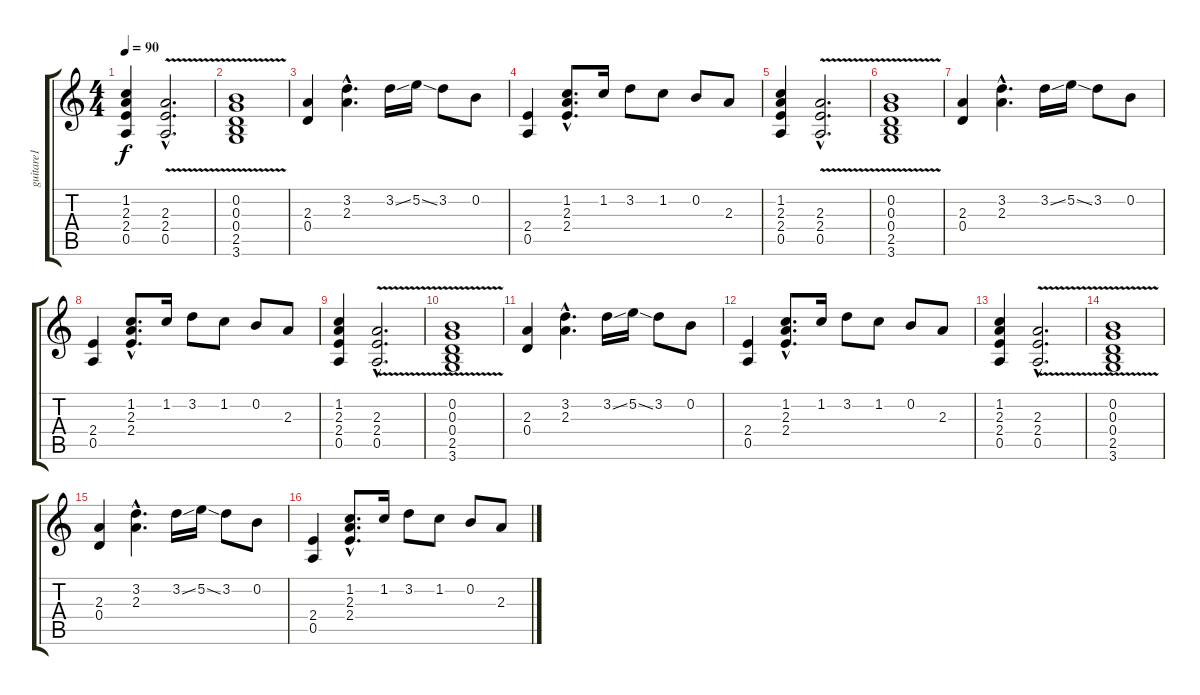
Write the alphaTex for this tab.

\track ("guitare1" "guitare1") {instrument overdrivenguitar}
\staff {score tabs}
\tuning (E4 B3 G3 D3 A2 E2) {hide}
\ts (4 4)
\tempo 90
\clef g2
\ks c
(1.2 2.3 2.4 0.5).4{dy f} (2.3{v hac} 2.4{v hac} 0.5{v hac}).2{d} |
(0.2{v} 0.3{v} 0.4{v} 2.5{v} 3.6{v}).1 |
(2.3 0.4).4 (3.2{hac} 2.3{hac}).4{d} 3.2{ss}.16 5.2{ss}.16 3.2.8 0.2.8 |
(2.4 0.5).4 (1.2{hac} 2.3{hac} 2.4{hac}).8{d} 1.2.16 3.2.8 1.2.8 0.2.8 2.3.8 |
(1.2 2.3 2.4 0.5).4 (2.3{v hac} 2.4{v hac} 0.5{v hac}).2{d} |
(0.2{v} 0.3{v} 0.4{v} 2.5{v} 3.6{v}).1 |
(2.3 0.4).4 (3.2{hac} 2.3{hac}).4{d} 3.2{ss}.16 5.2{ss}.16 3.2.8 0.2.8 |
(2.4 0.5).4 (1.2{hac} 2.3{hac} 2.4{hac}).8{d} 1.2.16 3.2.8 1.2.8 0.2.8 2.3.8 |
(1.2 2.3 2.4 0.5).4 (2.3{v hac} 2.4{v hac} 0.5{v hac}).2{d} |
(0.2{v} 0.3{v} 0.4{v} 2.5{v} 3.6{v}).1 |
(2.3 0.4).4 (3.2{hac} 2.3{hac}).4{d} 3.2{ss}.16 5.2{ss}.16 3.2.8 0.2.8 |
(2.4 0.5).4 (1.2{hac} 2.3{hac} 2.4{hac}).8{d} 1.2.16 3.2.8 1.2.8 0.2.8 2.3.8 |
(1.2 2.3 2.4 0.5).4 (2.3{v hac} 2.4{v hac} 0.5{v hac}).2{d} |
(0.2{v} 0.3{v} 0.4{v} 2.5{v} 3.6{v}).1 |
(2.3 0.4).4 (3.2{hac} 2.3{hac}).4{d} 3.2{ss}.16 5.2{ss}.16 3.2.8 0.2.8 |
(2.4 0.5).4 (1.2{hac} 2.3{hac} 2.4{hac}).8{d} 1.2.16 3.2.8 1.2.8 0.2.8 2.3.8
